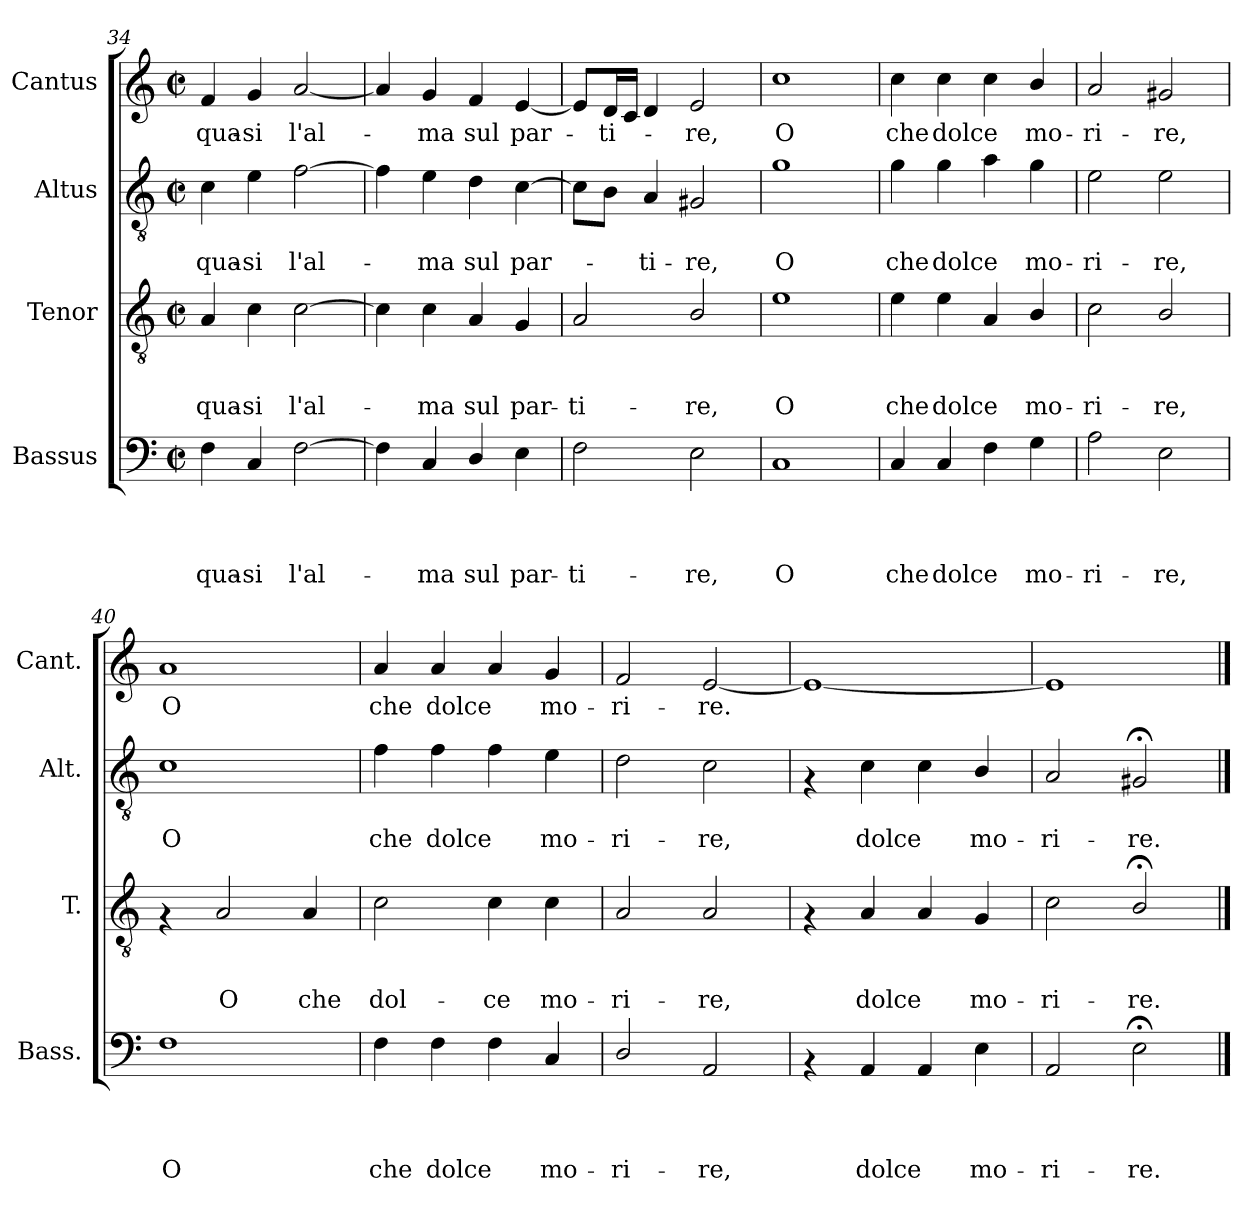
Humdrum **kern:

**kern	**text	**text	**text	**text	**kern	**text	**text	**text	**kern	**text	**text	**kern	**text
*part4	*part4	*part4	*part4	*part4	*part3	*part3	*part3	*part3	*part2	*part2	*part2	*part1	*part1
*staff4	*staff4	*staff4	*staff4	*staff4	*staff3	*staff3	*staff3	*staff3	*staff2	*staff2	*staff2	*staff1	*staff1
*I"Bassus	*	*	*	*	*I"Tenor	*	*	*	*I"Altus	*	*	*I"Cantus	*
*I'Bass.	*	*	*	*	*I'T.	*	*	*	*I'Alt.	*	*	*I'Cant.	*
*clefF4	*	*	*	*	*clefGv2	*	*	*	*clefGv2	*	*	*clefG2	*
*k[]	*	*	*	*	*k[]	*	*	*	*k[]	*	*	*k[]	*
*C:	*	*	*	*	*C:	*	*	*	*C:	*	*	*C:	*
*M2/2	*	*	*	*	*M2/2	*	*	*	*M2/2	*	*	*M2/2	*
*met(c|)	*	*	*	*	*met(c|)	*	*	*	*met(c|)	*	*	*met(c|)	*
=34	=34	=34	=34	=34	=34	=34	=34	=34	=34	=34	=34	=34	=34
!	!	!	!	!LO:LY:b	!	!	!	!LO:LY:b	!	!	!LO:LY:b	!	!LO:LY:b
4F\	.	.	.	qua-	4A/	.	.	qua-	4c\	.	qua-	4f/	qua-
!	!	!	!	!LO:LY:b	!	!	!	!LO:LY:b	!	!	!LO:LY:b	!	!LO:LY:b
4C/	.	.	.	-si	4c\	.	.	-si	4e\	.	-si	4g/	-si
!	!	!	!	!LO:LY:b	!	!	!	!LO:LY:b	!	!	!LO:LY:b	!	!LO:LY:b
[>2F\	.	.	.	l'al-	[>2c\	.	.	l'al-	[>2f\	.	l'al-	[<2a/	l'al-
=35	=35	=35	=35	=35	=35	=35	=35	=35	=35	=35	=35	=35	=35
4F\]	.	.	.	.	4c\]	.	.	.	4f\]	.	.	4a/]	.
!	!	!	!	!LO:LY:b	!	!	!	!LO:LY:b	!	!	!LO:LY:b	!	!LO:LY:b
4C/	.	.	.	-ma	4c\	.	.	-ma	4e\	.	-ma	4g/	-ma
!	!	!	!	!LO:LY:b	!	!	!	!LO:LY:b	!	!	!LO:LY:b	!	!LO:LY:b
4D/	.	.	.	sul	4A/	.	.	sul	4d\	.	sul	4f/	sul
!	!	!	!	!LO:LY:b	!	!	!	!LO:LY:b	!	!	!LO:LY:b	!	!LO:LY:b
4E\	.	.	.	par-	4G/	.	.	par-	[>4c\	.	par-	[<4e/	par-
=36	=36	=36	=36	=36	=36	=36	=36	=36	=36	=36	=36	=36	=36
!	!	!	!	!LO:LY:b	!	!	!	!LO:LY:b	!	!	!	!	!
2F\	.	.	.	-ti-	2A/	.	.	-ti-	8c\L]	.	.	8e/L]	.
!	!	!	!	!	!	!	!	!	!	!	!	!	!LO:LY:b
.	.	.	.	.	.	.	.	.	8B\J	.	.	16d/L	-ti-
.	.	.	.	.	.	.	.	.	.	.	.	16c/JJ	.
!	!	!	!	!	!	!	!	!	!	!	!LO:LY:b	!	!
.	.	.	.	.	.	.	.	.	4A/	.	-ti-	4d/	.
!	!	!	!	!LO:LY:b	!	!	!	!LO:LY:b	!	!	!LO:LY:b	!	!LO:LY:b
2E\	.	.	.	-re,	2B/	.	.	-re,	2G#X/	.	-re,	2e/	-re,
!!LO:PB:g=z
=37	=37	=37	=37	=37	=37	=37	=37	=37	=37	=37	=37	=37	=37
!	!	!	!	!LO:LY:b	!	!	!	!LO:LY:b	!	!	!LO:LY:b	!	!LO:LY:b
1C	.	.	.	O	1e	.	.	O	1g	.	O	1cc	O
=38	=38	=38	=38	=38	=38	=38	=38	=38	=38	=38	=38	=38	=38
!	!	!	!	!LO:LY:b	!	!	!	!LO:LY:b	!	!	!LO:LY:b	!	!LO:LY:b
4C/	.	.	.	che	4e\	.	.	che	4g\	.	che	4cc\	che
!	!	!	!	!LO:LY:b	!	!	!	!LO:LY:b	!	!	!LO:LY:b	!	!LO:LY:b
4C/	.	.	.	dolce	4e\	.	.	dolce	4g\	.	dolce	4cc\	dolce
4F\	.	.	.	.	4A/	.	.	.	4a\	.	.	4cc\	.
!	!	!	!	!LO:LY:b	!	!	!	!LO:LY:b	!	!	!LO:LY:b	!	!LO:LY:b
4G\	.	.	.	mo-	4B/	.	.	mo-	4g\	.	mo-	4b/	mo-
=39	=39	=39	=39	=39	=39	=39	=39	=39	=39	=39	=39	=39	=39
!	!	!	!	!LO:LY:b	!	!	!	!LO:LY:b	!	!	!LO:LY:b	!	!LO:LY:b
2A\	.	.	.	-ri-	2c\	.	.	-ri-	2e\	.	-ri-	2a/	-ri-
!	!	!	!	!LO:LY:b	!	!	!	!LO:LY:b	!	!	!LO:LY:b	!	!LO:LY:b
2E\	.	.	.	-re,	2B/	.	.	-re,	2e\	.	-re,	2g#X/	-re,
=40	=40	=40	=40	=40	=40	=40	=40	=40	=40	=40	=40	=40	=40
!	!	!	!	!LO:LY:b	!	!	!	!	!	!	!LO:LY:b	!	!LO:LY:b
1F	.	.	.	O	4rF	.	.	.	1c	.	O	1a	O
!	!	!	!	!	!	!	!	!LO:LY:b	!	!	!	!	!
.	.	.	.	.	2A/	.	.	O	.	.	.	.	.
!	!	!	!	!	!	!	!	!LO:LY:b	!	!	!	!	!
.	.	.	.	.	4A/	.	.	che	.	.	.	.	.
=41	=41	=41	=41	=41	=41	=41	=41	=41	=41	=41	=41	=41	=41
!	!	!	!	!LO:LY:b	!	!	!	!LO:LY:b	!	!	!LO:LY:b	!	!LO:LY:b
4F\	.	.	.	che	2c\	.	.	dol-	4f\	.	che	4a/	che
!	!	!	!	!LO:LY:b	!	!	!	!	!	!	!LO:LY:b	!	!LO:LY:b
4F\	.	.	.	dolce	.	.	.	.	4f\	.	dolce	4a/	dolce
!	!	!	!	!	!	!	!	!LO:LY:b	!	!	!	!	!
4F\	.	.	.	.	4c\	.	.	-ce	4f\	.	.	4a/	.
!	!	!	!	!LO:LY:b	!	!	!	!LO:LY:b	!	!	!LO:LY:b	!	!LO:LY:b
4C/	.	.	.	mo-	4c\	.	.	mo-	4e\	.	mo-	4g/	mo-
=42	=42	=42	=42	=42	=42	=42	=42	=42	=42	=42	=42	=42	=42
!	!	!	!	!LO:LY:b	!	!	!	!LO:LY:b	!	!	!LO:LY:b	!	!LO:LY:b
2D/	.	.	.	-ri-	2A/	.	.	-ri-	2d\	.	-ri-	2f/	-ri-
!	!	!	!	!LO:LY:b	!	!	!	!LO:LY:b	!	!	!LO:LY:b	!	!LO:LY:b
2AA/	.	.	.	-re,	2A/	.	.	-re,	2c\	.	-re,	[<2e/	-re.
=43	=43	=43	=43	=43	=43	=43	=43	=43	=43	=43	=43	=43	=43
4rAA	.	.	.	.	4rF	.	.	.	4rF	.	.	1e_	.
!	!	!	!	!LO:LY:b	!	!	!	!LO:LY:b	!	!	!LO:LY:b	!	!
4AA/	.	.	.	dolce	4A/	.	.	dolce	4c\	.	dolce	.	.
4AA/	.	.	.	.	4A/	.	.	.	4c\	.	.	.	.
!	!	!	!	!LO:LY:b	!	!	!	!LO:LY:b	!	!	!LO:LY:b	!	!
4E\	.	.	.	mo-	4G/	.	.	mo-	4B/	.	mo-	.	.
=44	=44	=44	=44	=44	=44	=44	=44	=44	=44	=44	=44	=44	=44
!	!	!	!	!LO:LY:b	!	!	!	!LO:LY:b	!	!	!LO:LY:b	!	!
2AA/	.	.	.	-ri-	2c\	.	.	-ri-	2A/	.	-ri-	1e]	.
!	!	!	!	!LO:LY:b	!	!	!	!LO:LY:b	!	!	!LO:LY:b	!	!
2E;<\	.	.	.	-re.	2B;</	.	.	-re.	2G#X;</	.	-re.	.	.
==	==	==	==	==	==	==	==	==	==	==	==	==	==
*-	*-	*-	*-	*-	*-	*-	*-	*-	*-	*-	*-	*-	*-
